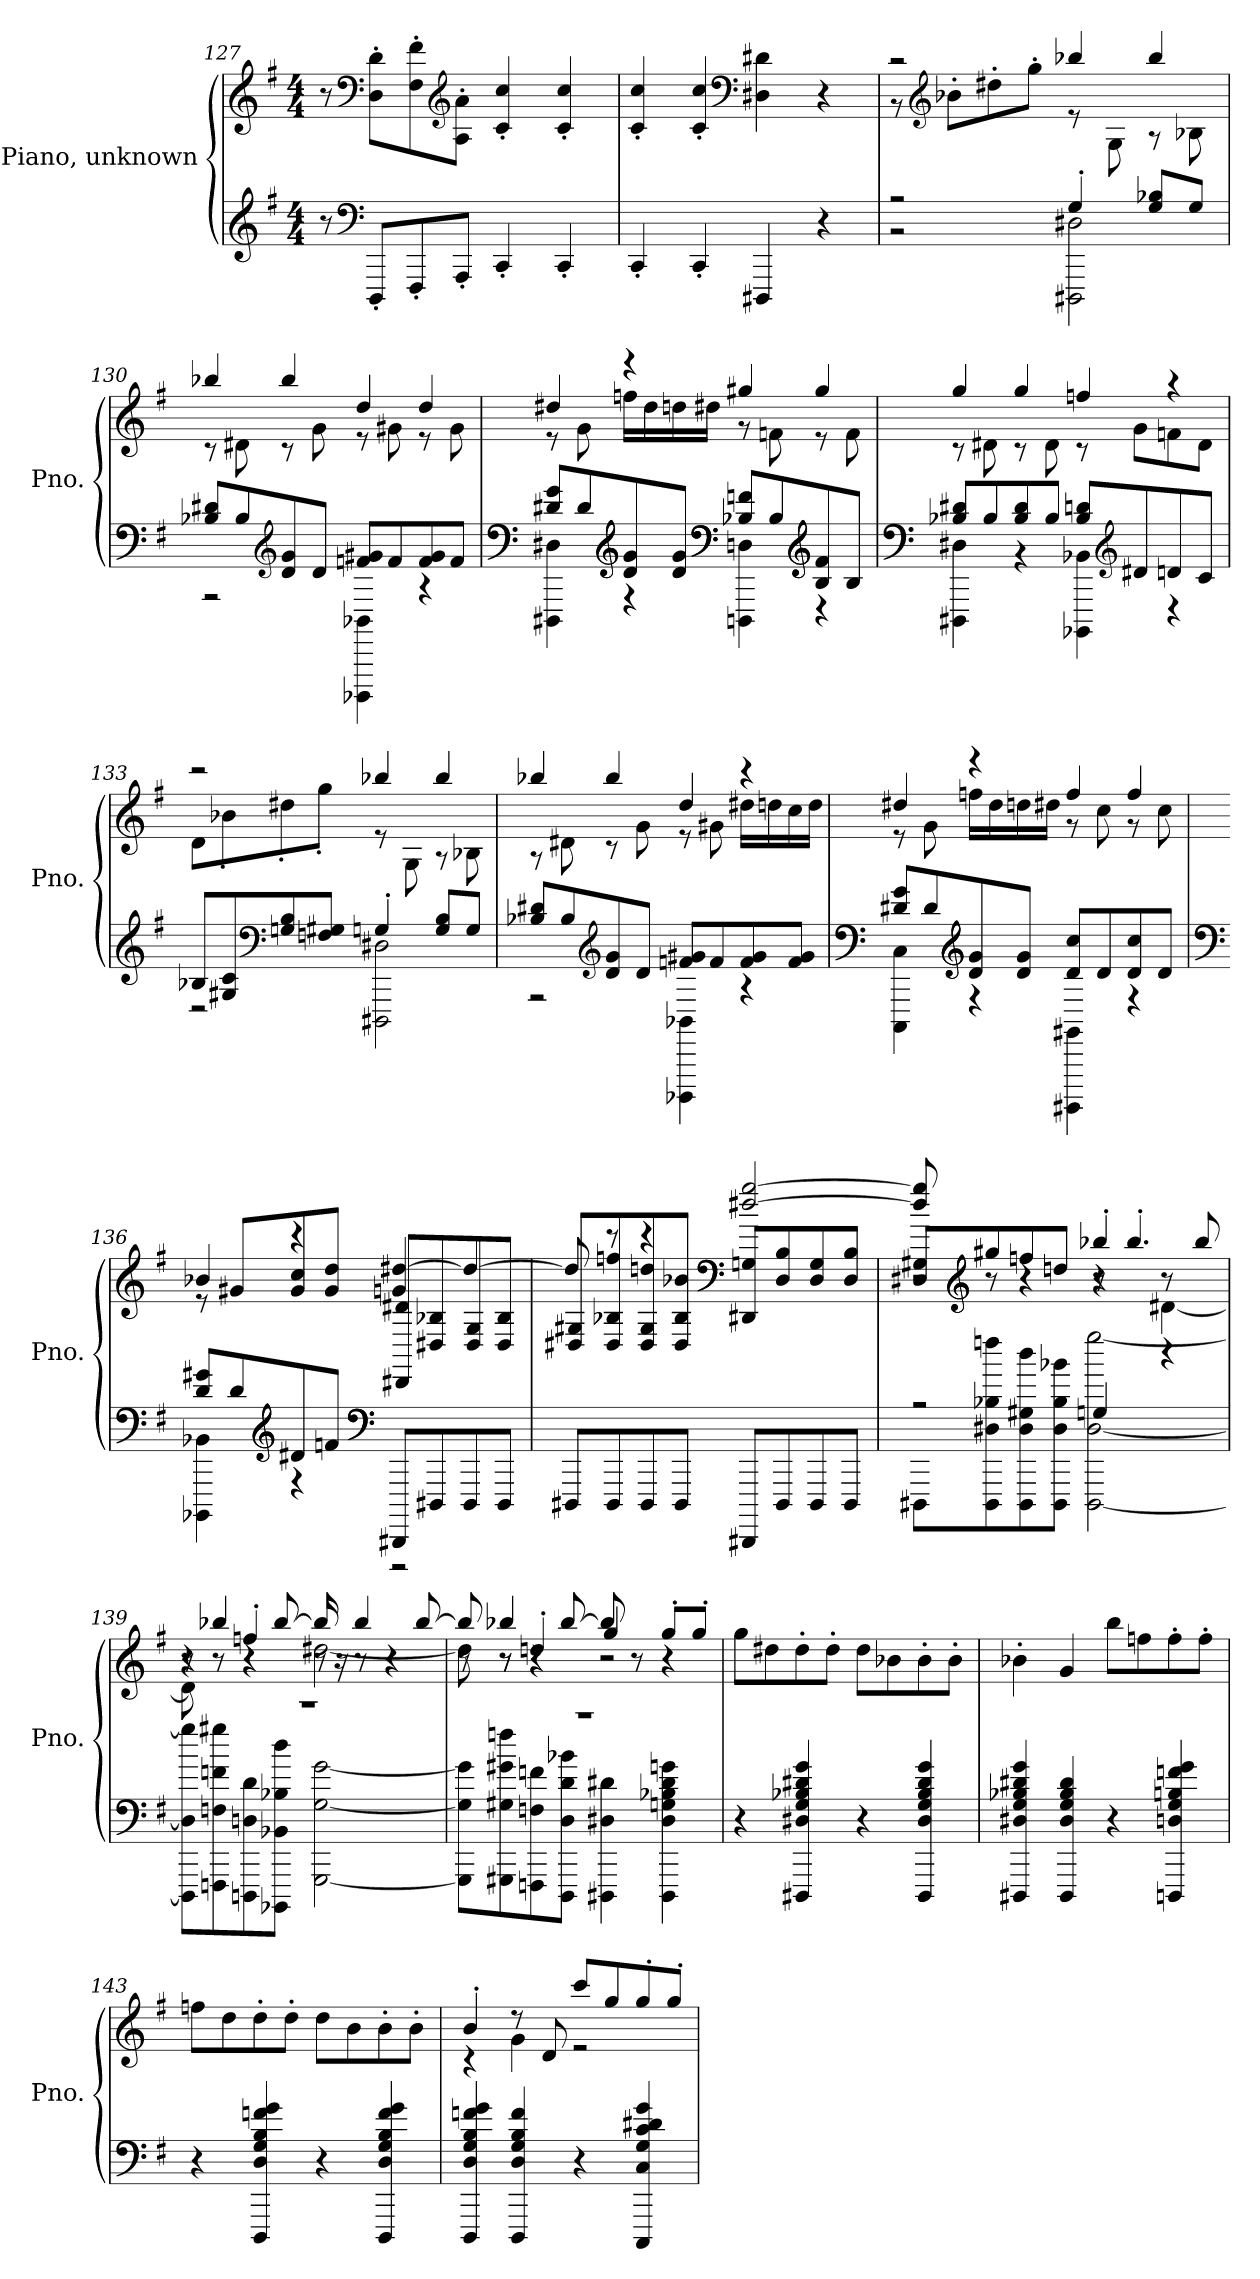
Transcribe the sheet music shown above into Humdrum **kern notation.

**kern	**kern
*part1	*part1
*staff2	*staff1
*I"Piano, unknown	*
*I'Pno.	*
*clefG2	*clefG2
*k[f#]	*k[f#]
*M4/4	*M4/4
=127	=127
8r	8r
*clefF4	*clefF4
8DDD'/L	8D\' 8d\'L
8FFF#'/	8F#\' 8f#\'
*	*clefG2
8AAA'/J	8A\' 8a\'J
4CC'/	4c/' 4cc/'
4CC'/	4c/' 4cc/'
=128	=128
4CC'/	4c/' 4cc/'
4CC'/	4c/' 4cc/'
*	*clefF4
4DDD#X/	4D#X\ 4d#X\
4r	4r
!!LO:LB:g=z
=129	=129
*^	*^
2r	2r	2r	8r
*	*	*clefG2	*
.	.	.	8b-X'\L
.	.	.	8dd#X'\
.	.	.	8gg'\J
4G'/	2DDD#X\ 2D#X\	4bb-X/	8r
.	.	.	8G\
8G/ 8B-X/L	.	4bb-/	8r
8G/J	.	.	8B-X\
=130	=130	=130	=130
8B-X/ 8d#X/L	2r	4bb-X/	8r
8B-/	.	.	8d#X\
*clefG2	*	*	*
8d#/ 8g/	.	4bb-/	8r
8d#/J	.	.	8g\
8fn/ 8g#X/L	4BBBB-X\ 4BB-X\	4dd/	8r
8f/	.	.	8g#X\
8f/ 8g#/	4r	4dd/	8r
8f/J	.	.	8g#\
!!LO:LB:g=z	!!
=131	=131	=131	=131
*clefF4	*	*	*
8d#X/ 8g/L	4DDD#X\ 4D#X\	4dd#X/	8r
8d#/	.	.	8g\
*clefG2	*	*	*
8d#/ 8g/	4r	4r	16ffn\LL
.	.	.	16dd#\
8d#/ 8g/J	.	.	16ddn\
.	.	.	16dd#X\JJ
*clefF4	*	*	*
8B-X/ 8fn/L	4DDDn\ 4Dn\	4gg#X/	8r
8B-/	.	.	8fn\
*clefG2	*	*	*
8B-/ 8f/	4r	4gg#/	8r
8B-/J	.	.	8f\
=132	=132	=132	=132
*clefF4	*	*	*
8B-X/ 8d#X/L	4DDD#X\ 4D#X\	4gg/	8r
8B-/	.	.	8d#X\
8B-/ 8d#/	4r	4gg/	8r
8B-/J	.	.	8d#\
8B-/ 8dn/L	4BBBB-X\ 4BB-X\	4ffn/	8r
*clefG2	*	*	*
8d#X/	.	.	8g\L
8dn/	4r	4r	8fn\
8c/J	.	.	8d#\J
!!LO:LB:g=z	!!
=133	=133	=133	=133
8B-X/L	2r	2r	8d\L
8G#X/ 8c/	.	.	8b-X'\
*clefF4	*	*	*
8Gn/ 8B-/	.	.	8dd#X'\
8Fn/ 8G#X/J	.	.	8gg'\J
4Gn'/	2DDD#X\ 2D#X\	4bb-X/	8r
.	.	.	8G\
8G/ 8B-/L	.	4bb-/	8r
8G/J	.	.	8B-X\
=134	=134	=134	=134
8B-X/ 8d#X/L	2r	4bb-X/	8r
8B-/	.	.	8d#X\
*clefG2	*	*	*
8d#/ 8g/	.	4bb-/	8r
8d#/J	.	.	8g\
8fn/ 8g#X/L	4BBBB-X\ 4BB-X\	4dd/	8r
8f/	.	.	8g#X\
8f/ 8g#/	4r	4r	16dd#X\LL
.	.	.	16ddn\
8f/ 8g#/J	.	.	16cc\
.	.	.	16dd\JJ
!!LO:LB:g=z	!!
=135	=135	=135	=135
*clefF4	*	*	*
8d#X/ 8g/L	4CCC\ 4C\	4dd#X/	8r
8d#/	.	.	8g\
*clefG2	*	*	*
8d#/ 8g/	4r	4r	16ffn\LL
.	.	.	16dd#\
8d#/ 8g/J	.	.	16ddn\
.	.	.	16dd#X\JJ
8d#/ 8cc/L	4GGGG#X\ 4GG#X\	4ff/	8r
8d#/	.	.	8cc\
8d#/ 8cc/	4r	4ff/	8r
8d#/J	.	.	8cc\
=136	=136	=136	=136
*clefF4	*	*	*
8d/ 8g#X/L	4BBBB-X\ 4BB-X\	4b-X/	8r
8d/	.	.	8g#X/L
*clefG2	*	*	*
8d#X/	4r	4r	8g#/ 8cc/
8fn/J	.	.	8g#/ 8dd/J
*clefF4	*	*	*
8DDDD#X/L	2r	4gn/ [4dd#X/	8DD#X/ 8d#X/L
8DDD#X/	.	.	8D#X/ 8B-X/
8DDD#/	.	4dd#/_	8D#/ 8G/
8DDD#/J	.	.	8D#/ 8B-/J
*v	*v	*	*
!!LO:PB:g=z	!!
=137	=137	=137
8DDD#X/L	8dd#/]	8D#X/ 8G#X/L
8DDD#/	8r	8D#/ 8B-X/ 8ffn/
8DDD#/	4r	8D#/ 8G#/ 8ddn/
8DDD#/J	.	8D#/ 8B-/ 8b-X/J
*	*clefF4	*
8DDDD#X/L	[2dd#X/ [2gg/	8DD#X/ 8Gn/L
8DDD#/	.	8D#/ 8B-/
8DDD#/	.	8D#/ 8G/
8DDD#/J	.	8D#/ 8B-/J
=138	=138	=138
*^	*	*^
2r	8DDD#X\L	8dd#/] 8gg/]	2r	8D#X/ 8G#X/L
*	*	*clefG2	*	*
.	8DDD#\ 8D#X\ 8B-X\ 8ffn\	8r	.	8gg#X/
.	8DDD#\ 8D#\ 8G#X\ 8dd\	4r	.	8ffn/
.	8DDD#\ 8D#\ 8B-\ 8b-X\J	.	.	8ddn/J
4Gn/	[2DDD#\ [2D#\ [2gg\	8r	4r	4bb-X'/
.	.	4.bb-'/	.	.
4r	.	.	[4d#X\	8r
.	.	.	.	8bb-/
!!LO:LB:g=z	!!	!!
=139	=139	=139	=139	=139
1r	8DDD#\] 8D#\] 8gg\]L	8r	8d#\]	4r
.	8FFFn\ 8Fn\ 8fn\ 8gg#X\	4bb-X/	8r	.
.	8DDDn\ 8Dn\ 8d\	.	4r	4ffn'/
.	8BBBB-X\ 8BB-X\ 8B-X\ 8dd\J	[8bb-/	.	.
.	[2GGG\ [2G\ [2g\	16bb-/]	[2dd#X\	8r
.	.	16r	.	.
.	.	8r	.	4bb-/
.	.	4r	.	.
.	.	.	.	[8bb-/
=140	=140	=140	=140	=140
1r	8GGG\] 8G\] 8g\]L	8r	8dd#\]	8bb-/]
.	8GGG#X\ 8G#X\ 8g#X\ 8ffn\	4bb-X/	8r	8r
.	8FFFn\ 8Fn\ 8fn\	.	4r	4ddn'/
.	8DDD\ 8D\ 8d\ 8b-X\J	[8bb-/	.	.
.	4DDD#X\ 4D#X\ 4d#X\	8bb-/]	2r	4gg/
.	.	8r	.	.
.	4DDD#\ 4D#\ 4Gn\ 4B-X\ 4d#\ 4gn\	4r	.	8gg'/L
.	.	.	.	8gg'/J
*v	*v	*	*	*
*	*v	*v	*v
=141	=141
4r	8gg\L
.	8dd#X\
4DDD#X/ 4D#X/ 4G/ 4B-X/ 4d#X/ 4g/	8dd#'\
.	8dd#'\J
4r	8dd#\L
.	8b-X\
4DDD#/ 4D#/ 4G/ 4B-/ 4d#/ 4g/	8b-'\
.	8b-'\J
!!LO:LB:g=z
=142	=142
4DDD#X/ 4D#X/ 4G/ 4B-X/ 4d#X/ 4g/	4b-X'\
4DDD#/ 4D#/ 4G/ 4B-/ 4d#/	4g/
4r	8bb\L
.	8ffn\
4DDDn/ 4Dn/ 4G/ 4Bn/ 4fn/ 4g/	8ff'\
.	8ff'\J
=143	=143
4r	8ffn\L
.	8dd\
4DDD/ 4D/ 4G/ 4B/ 4fn/ 4g/	8dd'\
.	8dd'\J
4r	8dd\L
.	8b\
4DDD/ 4D/ 4G/ 4B/ 4f/ 4g/	8b'\
.	8b'\J
=144	=144
*	*^
4DDD/ 4D/ 4G/ 4B/ 4fn/ 4g/	4b'/	4r
4DDD/ 4D/ 4G/ 4B/ 4f/	8r	4g\
.	8d/	.
4r	8ccc/L	2r
.	8gg/	.
4CCC/ 4C/ 4G/ 4c/ 4d#X/ 4g/	8gg'/	.
.	8gg'/J	.
*	*v	*v
=	=
*-	*-
